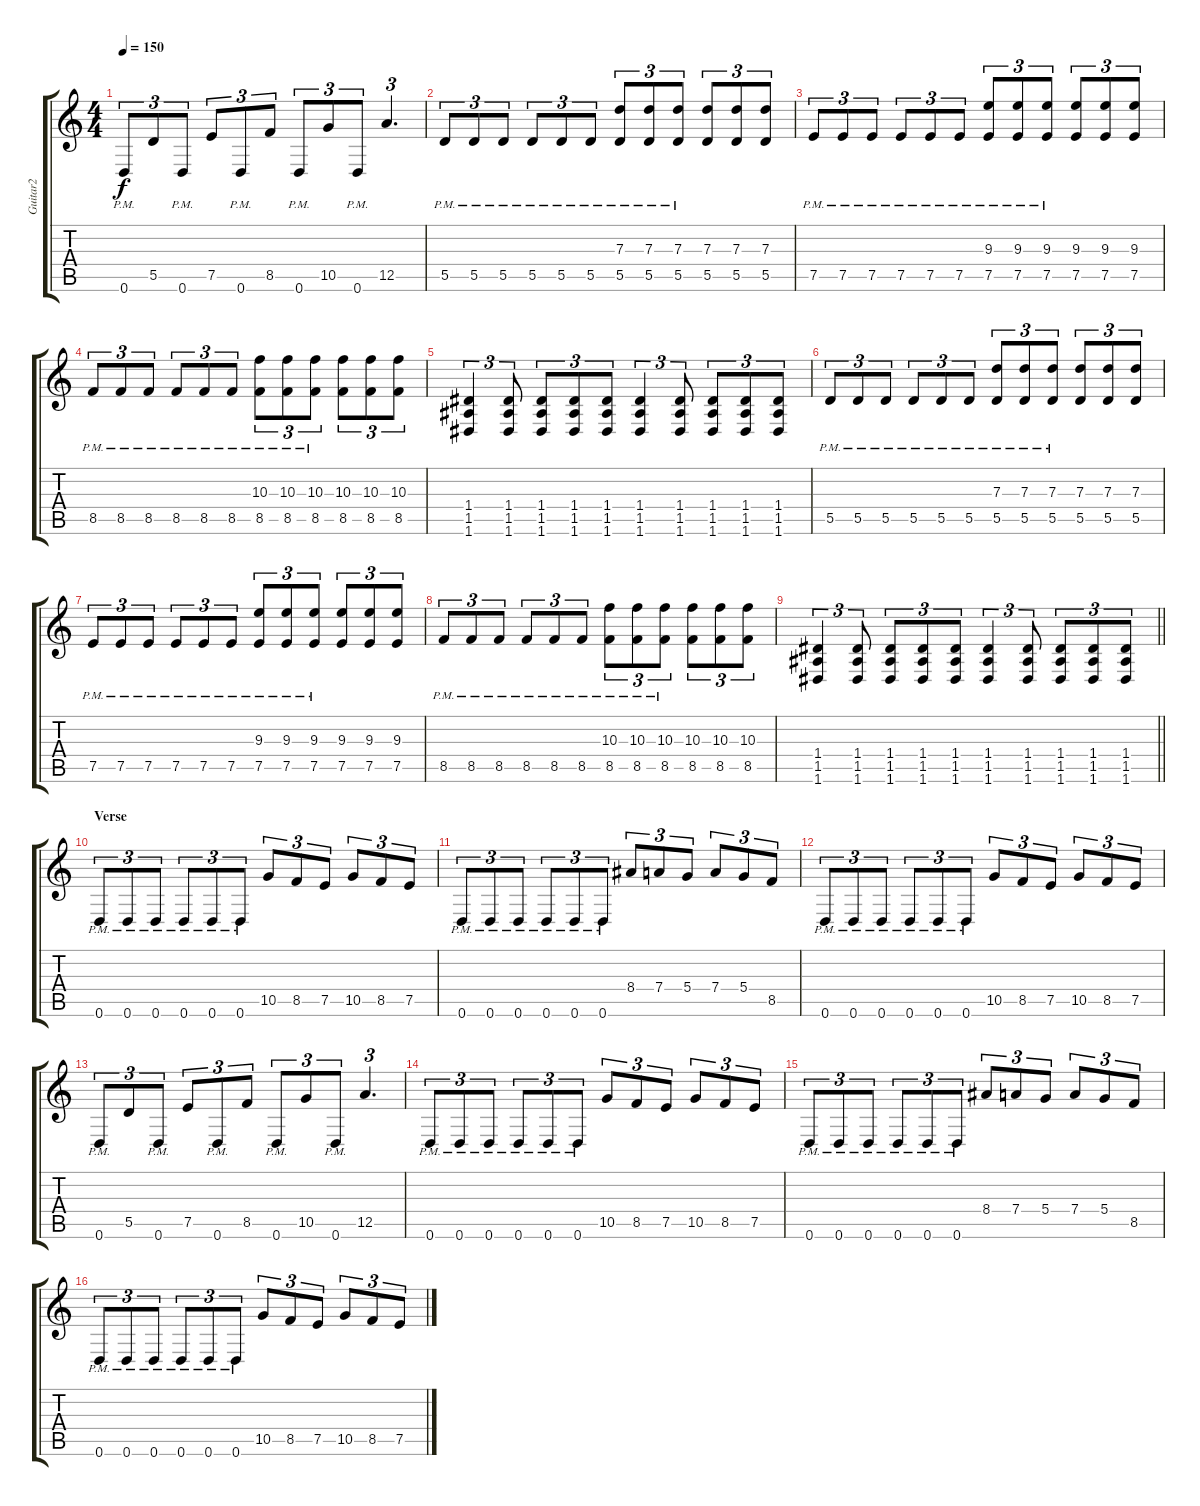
\track ("Guitar2" "Guitar2") {instrument distortionguitar}
\staff {score tabs}
\tuning (E4 B3 G3 D3 A2 D2) {hide}
\ts (4 4)
\tempo 150
\clef g2
\ks c
0.6{pm}.8{tu (3 2) dy f} 5.5.8{tu (3 2)} 0.6{pm}.8{tu (3 2)} 7.5.8{tu (3 2)} 0.6{pm}.8{tu (3 2)} 8.5.8{tu (3 2)} 0.6{pm}.8{tu (3 2)} 10.5.8{tu (3 2)} 0.6{pm}.8{tu (3 2)} 12.5.4{d tu (3 2)} |
5.5{pm}.8{tu (3 2)} 5.5{pm}.8{tu (3 2)} 5.5{pm}.8{tu (3 2)} 5.5{pm}.8{tu (3 2)} 5.5{pm}.8{tu (3 2)} 5.5{pm}.8{tu (3 2)} (7.3{pm} 5.5{pm}).8{tu (3 2)} (7.3{pm} 5.5{pm}).8{tu (3 2)} (7.3{pm} 5.5{pm}).8{tu (3 2)} (7.3 5.5).8{tu (3 2)} (7.3 5.5).8{tu (3 2)} (7.3 5.5).8{tu (3 2)} |
7.5{pm}.8{tu (3 2)} 7.5{pm}.8{tu (3 2)} 7.5{pm}.8{tu (3 2)} 7.5{pm}.8{tu (3 2)} 7.5{pm}.8{tu (3 2)} 7.5{pm}.8{tu (3 2)} (9.3{pm} 7.5{pm}).8{tu (3 2)} (9.3{pm} 7.5{pm}).8{tu (3 2)} (9.3{pm} 7.5{pm}).8{tu (3 2)} (9.3 7.5).8{tu (3 2)} (9.3 7.5).8{tu (3 2)} (9.3 7.5).8{tu (3 2)} |
8.5{pm}.8{tu (3 2)} 8.5{pm}.8{tu (3 2)} 8.5{pm}.8{tu (3 2)} 8.5{pm}.8{tu (3 2)} 8.5{pm}.8{tu (3 2)} 8.5{pm}.8{tu (3 2)} (10.3{pm} 8.5{pm}).8{tu (3 2)} (10.3{pm} 8.5{pm}).8{tu (3 2)} (10.3{pm} 8.5{pm}).8{tu (3 2)} (10.3 8.5).8{tu (3 2)} (10.3 8.5).8{tu (3 2)} (10.3 8.5).8{tu (3 2)} |
(1.4 1.5 1.6).4{tu (3 2)} (1.4 1.5 1.6).8{tu (3 2)} (1.4 1.5 1.6).8{tu (3 2)} (1.4 1.5 1.6).8{tu (3 2)} (1.4 1.5 1.6).8{tu (3 2)} (1.4 1.5 1.6).4{tu (3 2)} (1.4 1.5 1.6).8{tu (3 2)} (1.4 1.5 1.6).8{tu (3 2)} (1.4 1.5 1.6).8{tu (3 2)} (1.4 1.5 1.6).8{tu (3 2)} |
5.5{pm}.8{tu (3 2)} 5.5{pm}.8{tu (3 2)} 5.5{pm}.8{tu (3 2)} 5.5{pm}.8{tu (3 2)} 5.5{pm}.8{tu (3 2)} 5.5{pm}.8{tu (3 2)} (7.3{pm} 5.5{pm}).8{tu (3 2)} (7.3{pm} 5.5{pm}).8{tu (3 2)} (7.3{pm} 5.5{pm}).8{tu (3 2)} (7.3 5.5).8{tu (3 2)} (7.3 5.5).8{tu (3 2)} (7.3 5.5).8{tu (3 2)} |
7.5{pm}.8{tu (3 2)} 7.5{pm}.8{tu (3 2)} 7.5{pm}.8{tu (3 2)} 7.5{pm}.8{tu (3 2)} 7.5{pm}.8{tu (3 2)} 7.5{pm}.8{tu (3 2)} (9.3{pm} 7.5{pm}).8{tu (3 2)} (9.3{pm} 7.5{pm}).8{tu (3 2)} (9.3{pm} 7.5{pm}).8{tu (3 2)} (9.3 7.5).8{tu (3 2)} (9.3 7.5).8{tu (3 2)} (9.3 7.5).8{tu (3 2)} |
8.5{pm}.8{tu (3 2)} 8.5{pm}.8{tu (3 2)} 8.5{pm}.8{tu (3 2)} 8.5{pm}.8{tu (3 2)} 8.5{pm}.8{tu (3 2)} 8.5{pm}.8{tu (3 2)} (10.3{pm} 8.5{pm}).8{tu (3 2)} (10.3{pm} 8.5{pm}).8{tu (3 2)} (10.3{pm} 8.5{pm}).8{tu (3 2)} (10.3 8.5).8{tu (3 2)} (10.3 8.5).8{tu (3 2)} (10.3 8.5).8{tu (3 2)} |
\barLineRight lightlight
(1.4 1.5 1.6).4{tu (3 2)} (1.4 1.5 1.6).8{tu (3 2)} (1.4 1.5 1.6).8{tu (3 2)} (1.4 1.5 1.6).8{tu (3 2)} (1.4 1.5 1.6).8{tu (3 2)} (1.4 1.5 1.6).4{tu (3 2)} (1.4 1.5 1.6).8{tu (3 2)} (1.4 1.5 1.6).8{tu (3 2)} (1.4 1.5 1.6).8{tu (3 2)} (1.4 1.5 1.6).8{tu (3 2)} |
\section ("" "Verse")
0.6{pm}.8{tu (3 2)} 0.6{pm}.8{tu (3 2)} 0.6{pm}.8{tu (3 2)} 0.6{pm}.8{tu (3 2)} 0.6{pm}.8{tu (3 2)} 0.6{pm}.8{tu (3 2)} 10.5.8{tu (3 2)} 8.5.8{tu (3 2)} 7.5.8{tu (3 2)} 10.5.8{tu (3 2)} 8.5.8{tu (3 2)} 7.5.8{tu (3 2)} |
0.6{pm}.8{tu (3 2)} 0.6{pm}.8{tu (3 2)} 0.6{pm}.8{tu (3 2)} 0.6{pm}.8{tu (3 2)} 0.6{pm}.8{tu (3 2)} 0.6{pm}.8{tu (3 2)} 8.4.8{tu (3 2)} 7.4.8{tu (3 2)} 5.4.8{tu (3 2)} 7.4.8{tu (3 2)} 5.4.8{tu (3 2)} 8.5.8{tu (3 2)} |
0.6{pm}.8{tu (3 2)} 0.6{pm}.8{tu (3 2)} 0.6{pm}.8{tu (3 2)} 0.6{pm}.8{tu (3 2)} 0.6{pm}.8{tu (3 2)} 0.6{pm}.8{tu (3 2)} 10.5.8{tu (3 2)} 8.5.8{tu (3 2)} 7.5.8{tu (3 2)} 10.5.8{tu (3 2)} 8.5.8{tu (3 2)} 7.5.8{tu (3 2)} |
0.6{pm}.8{tu (3 2)} 5.5.8{tu (3 2)} 0.6{pm}.8{tu (3 2)} 7.5.8{tu (3 2)} 0.6{pm}.8{tu (3 2)} 8.5.8{tu (3 2)} 0.6{pm}.8{tu (3 2)} 10.5.8{tu (3 2)} 0.6{pm}.8{tu (3 2)} 12.5.4{d tu (3 2)} |
0.6{pm}.8{tu (3 2)} 0.6{pm}.8{tu (3 2)} 0.6{pm}.8{tu (3 2)} 0.6{pm}.8{tu (3 2)} 0.6{pm}.8{tu (3 2)} 0.6{pm}.8{tu (3 2)} 10.5.8{tu (3 2)} 8.5.8{tu (3 2)} 7.5.8{tu (3 2)} 10.5.8{tu (3 2)} 8.5.8{tu (3 2)} 7.5.8{tu (3 2)} |
0.6{pm}.8{tu (3 2)} 0.6{pm}.8{tu (3 2)} 0.6{pm}.8{tu (3 2)} 0.6{pm}.8{tu (3 2)} 0.6{pm}.8{tu (3 2)} 0.6{pm}.8{tu (3 2)} 8.4.8{tu (3 2)} 7.4.8{tu (3 2)} 5.4.8{tu (3 2)} 7.4.8{tu (3 2)} 5.4.8{tu (3 2)} 8.5.8{tu (3 2)} |
0.6{pm}.8{tu (3 2)} 0.6{pm}.8{tu (3 2)} 0.6{pm}.8{tu (3 2)} 0.6{pm}.8{tu (3 2)} 0.6{pm}.8{tu (3 2)} 0.6{pm}.8{tu (3 2)} 10.5.8{tu (3 2)} 8.5.8{tu (3 2)} 7.5.8{tu (3 2)} 10.5.8{tu (3 2)} 8.5.8{tu (3 2)} 7.5.8{tu (3 2)}
